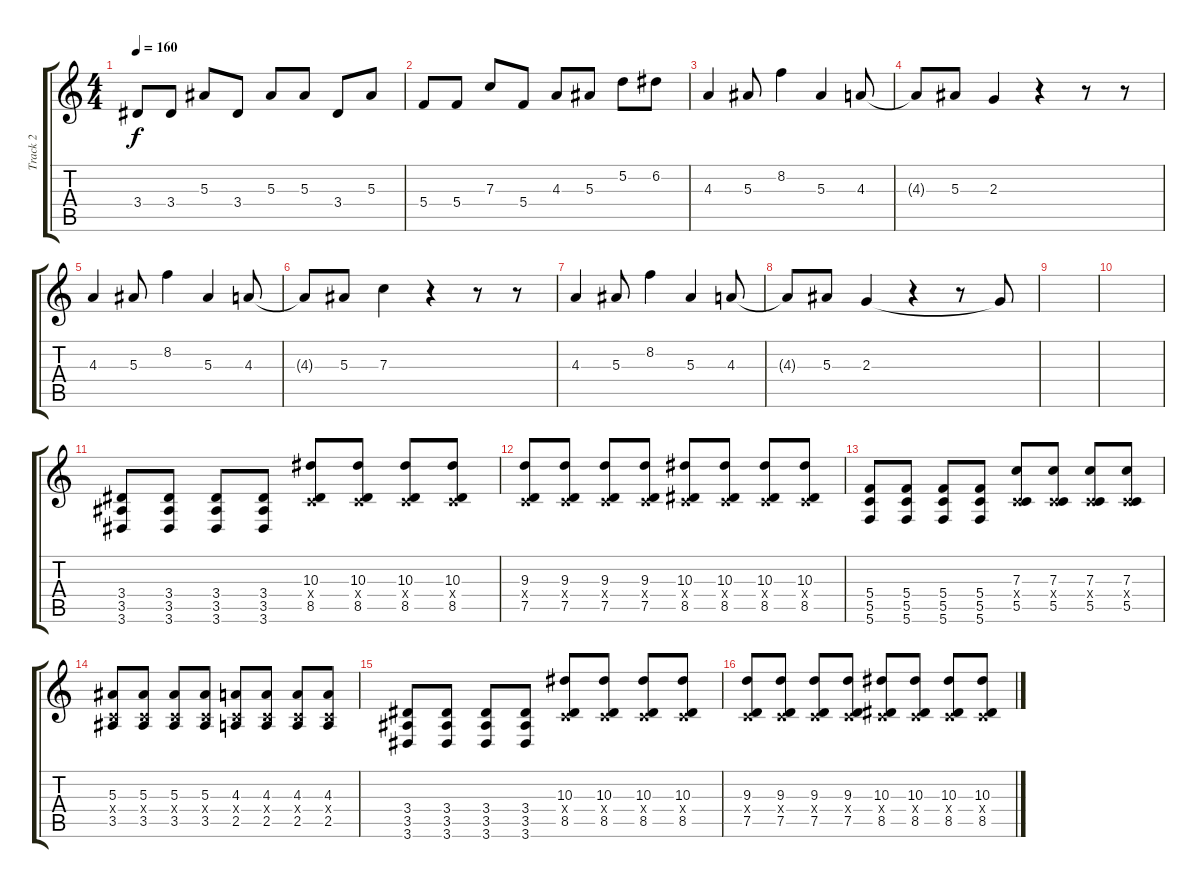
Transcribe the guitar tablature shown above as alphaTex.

\track ("Track 2" "Track 2") {instrument acousticguitarnylon}
\staff {score tabs}
\tuning (D4 A3 F3 C3 G2 C2) {hide}
\ts (4 4)
\tempo 160
\clef g2
\ks c
3.4.8{dy f} 3.4.8 5.3.8 3.4.8 5.3.8 5.3.8 3.4.8 5.3.8 |
5.4.8 5.4.8 7.3.8 5.4.8 4.3.8 5.3.8 5.2.8 6.2.8 |
4.3.4{instrument distortionguitar} 5.3.8 8.2.4 5.3.4 4.3.8 |
4.3{t}.8 5.3.8 2.3.4 r.4 r.8 r.8 |
4.3.4{instrument distortionguitar} 5.3.8 8.2.4 5.3.4 4.3.8 |
4.3{t}.8 5.3.8 7.3.4 r.4 r.8 r.8 |
4.3.4{instrument distortionguitar} 5.3.8 8.2.4 5.3.4 4.3.8 |
4.3{t}.8 5.3.8 2.3.4 r.4 r.8 2.3{t}.8 |
|
|
(3.4 3.5 3.6).8{instrument distortionguitar} (3.4 3.5 3.6).8 (3.4 3.5 3.6).8 (3.4 3.5 3.6).8 (10.3 0.4{x} 8.5).8 (10.3 0.4{x} 8.5).8 (10.3 0.4{x} 8.5).8 (10.3 0.4{x} 8.5).8 |
(9.3 0.4{x} 7.5).8 (9.3 0.4{x} 7.5).8 (9.3 0.4{x} 7.5).8 (9.3 0.4{x} 7.5).8 (10.3 0.4{x} 8.5).8 (10.3 0.4{x} 8.5).8 (10.3 0.4{x} 8.5).8 (10.3 0.4{x} 8.5).8 |
(5.4 5.5 5.6).8 (5.4 5.5 5.6).8 (5.4 5.5 5.6).8 (5.4 5.5 5.6).8 (7.3 0.4{x} 5.5).8 (7.3 0.4{x} 5.5).8 (7.3 0.4{x} 5.5).8 (7.3 0.4{x} 5.5).8 |
(5.3 0.4{x} 3.5).8 (5.3 0.4{x} 3.5).8 (5.3 0.4{x} 3.5).8 (5.3 0.4{x} 3.5).8 (4.3 0.4{x} 2.5).8 (4.3 0.4{x} 2.5).8 (4.3 0.4{x} 2.5).8 (4.3 0.4{x} 2.5).8 |
(3.4 3.5 3.6).8{instrument distortionguitar} (3.4 3.5 3.6).8 (3.4 3.5 3.6).8 (3.4 3.5 3.6).8 (10.3 0.4{x} 8.5).8 (10.3 0.4{x} 8.5).8 (10.3 0.4{x} 8.5).8 (10.3 0.4{x} 8.5).8 |
(9.3 0.4{x} 7.5).8 (9.3 0.4{x} 7.5).8 (9.3 0.4{x} 7.5).8 (9.3 0.4{x} 7.5).8 (10.3 0.4{x} 8.5).8 (10.3 0.4{x} 8.5).8 (10.3 0.4{x} 8.5).8 (10.3 0.4{x} 8.5).8
